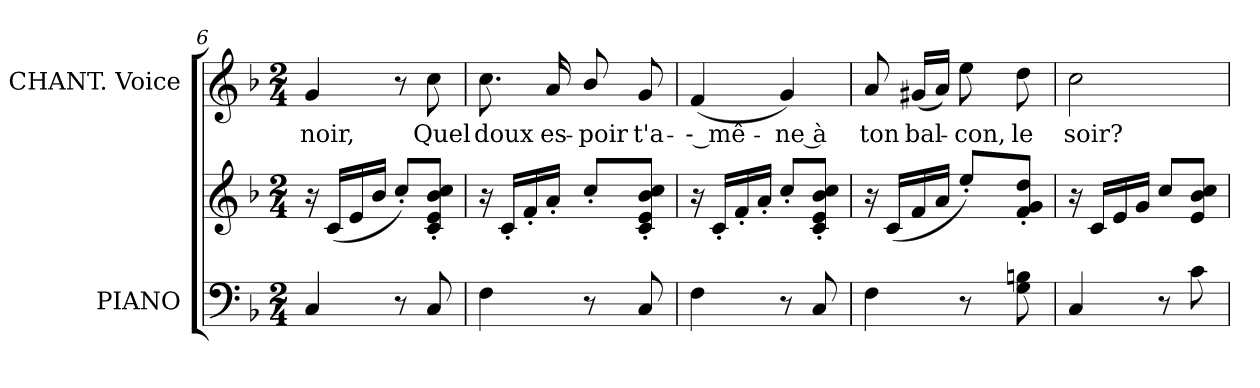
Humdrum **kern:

**kern	**kern	**kern	**text
*part2	*part2	*part1	*part1
*staff3	*staff2	*staff1	*staff1
*I"PIANO	*	*I"CHANT. Voice	*
*I'Pno	*	*	*
*clefF4	*clefG2	*clefG2	*
*k[b-]	*k[b-]	*k[b-]	*
*M2/4	*M2/4	*M2/4	*
=6	=6	=6	=6
!	!	!	!LO:LY:b
4C/	16r	4g/	noir,
.	(16c/LL	.	.
.	16e/	.	.
.	16b-/JJ	.	.
8r	8cc'/L)	8r	.
!	!	!	!LO:LY:b
8C/	8c/' 8e/' 8b-/' 8cc/'J	8cc\	Quel
=7	=7	=7	=7
!	!	!	!LO:LY:b
4F\	16r	8.cc\	doux
.	16c'/LL	.	.
.	16f'/	.	.
!	!	!	!LO:LY:b
.	16a'/JJ	16a/	es-
!	!	!	!LO:LY:b
8r	8cc'/L	8b-/	-poir
!	!	!	!LO:LY:b
8C/	8c/' 8e/' 8b-/' 8cc/'J	8g/	t'a-
!!LO:LB:g=z
=8	=8	=8	=8
!	!	!	!LO:LY:b
4F\	16r	(4f/	-- mê-
.	16c'/LL	.	.
.	16f'/	.	.
.	16a'/JJ	.	.
!	!	!	!LO:LY:b
8r	8cc'/L	4g/)	-ne à
8C/	8c/' 8e/' 8b-/' 8cc/'J	.	.
=9	=9	=9	=9
!	!	!	!LO:LY:b
4F\	16r	8a/	ton
.	(16c/LL	.	.
!	!	!	!LO:LY:b
.	16f/	(16g#X/LL	bal-
.	16a/JJ	16a/JJ)	.
!	!	!	!LO:LY:b
8r	8ee'/L)	8ee\	-con,
!	!	!	!LO:LY:b
8G\ 8Bn\	8f/' 8g/' 8dd/'J	8dd\	le
=10	=10	=10	=10
!	!	!	!LO:LY:b
4C/	16r	2cc\	soir?
.	16c/LL	.	.
.	16e/	.	.
.	16g/JJ	.	.
8r	8cc/L	.	.
8c\	8e/ 8b-/ 8cc/J	.	.
=	=	=	=
*-	*-	*-	*-
